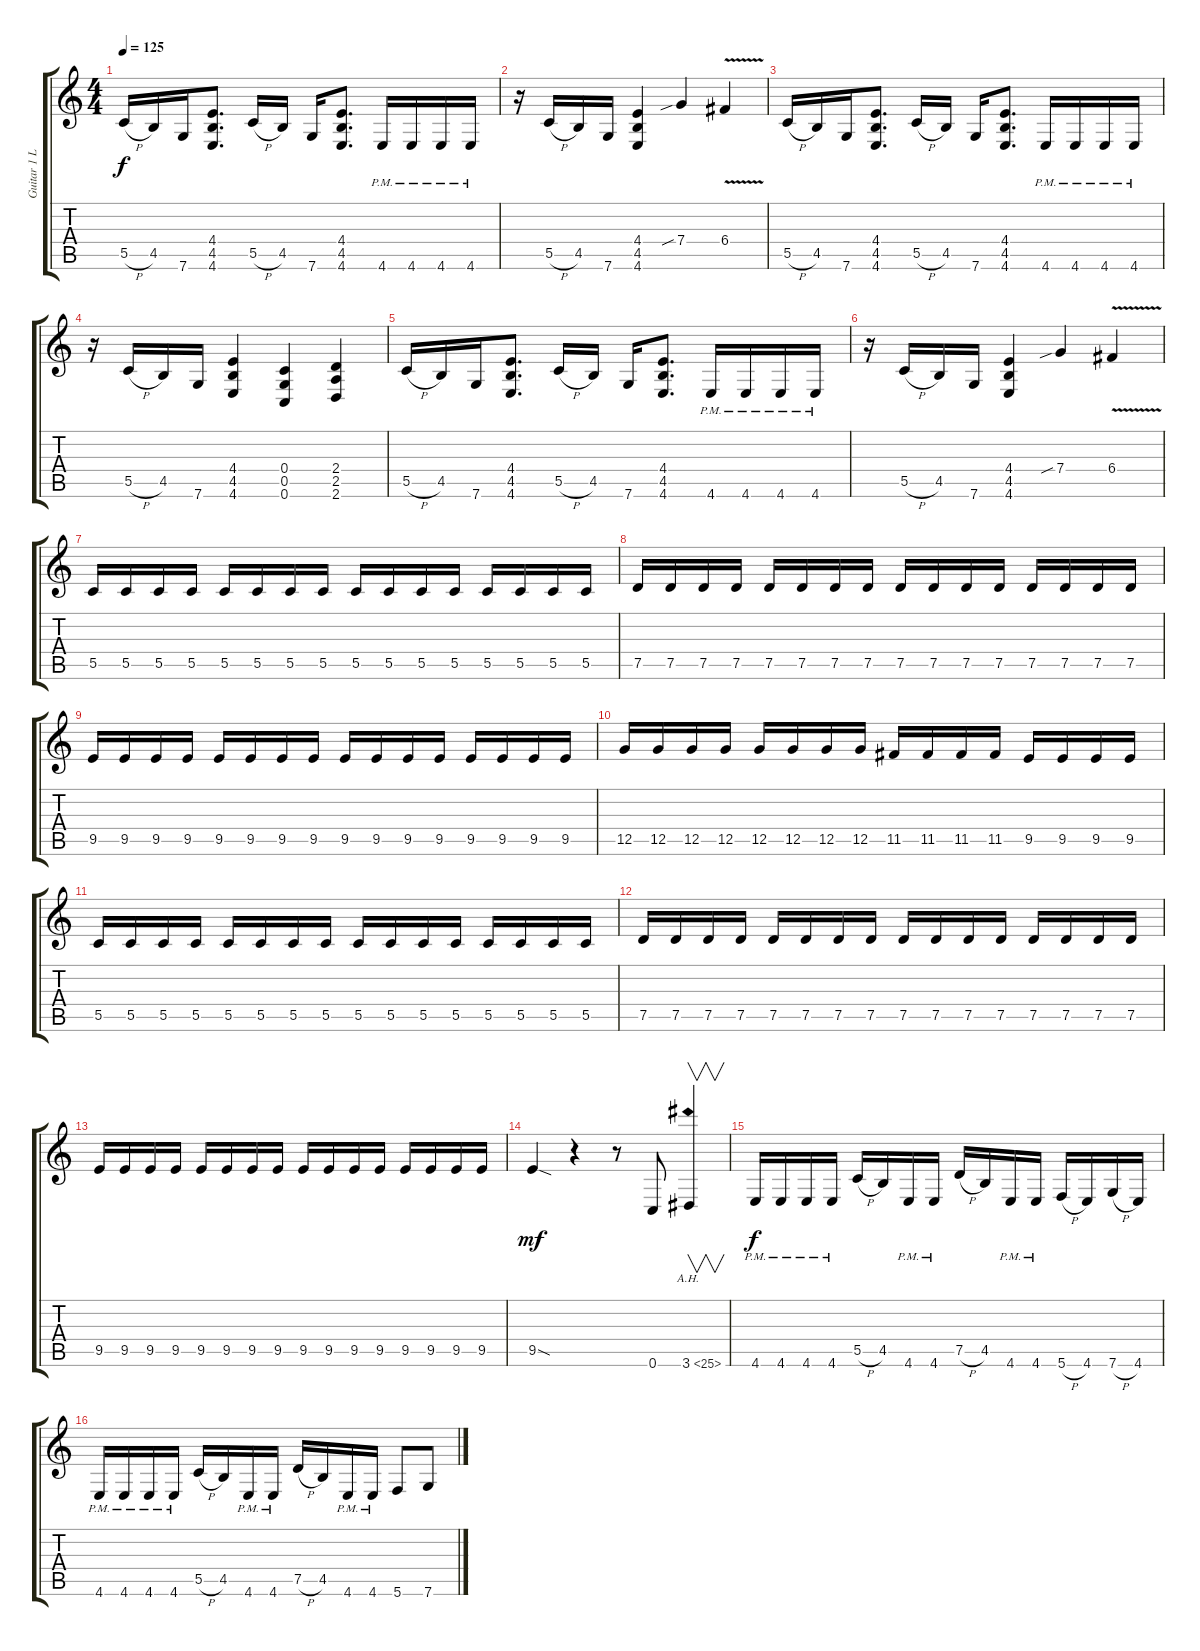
\track ("Guitar 1 Left" "Guitar 1 L") {instrument distortionguitar}
\staff {score tabs}
\tuning (D4 A3 F3 C3 G2 C2) {hide}
\ts (4 4)
\tempo 125
\clef g2
\ks c
5.5{h}.16{dy f} 4.5.16 7.6.16 (4.4 4.5 4.6).8{d} 5.5{h}.16 4.5.16 7.6.16 (4.4 4.5 4.6).8{d} 4.6{pm}.16 4.6{pm}.16 4.6{pm}.16 4.6{pm}.16 |
r.16 5.5{h}.16 4.5.16 7.6.16 (4.4 4.5 4.6).4 7.4{sib}.4 6.4{v}.4 |
5.5{h}.16 4.5.16 7.6.16 (4.4 4.5 4.6).8{d} 5.5{h}.16 4.5.16 7.6.16 (4.4 4.5 4.6).8{d} 4.6{pm}.16 4.6{pm}.16 4.6{pm}.16 4.6{pm}.16 |
r.16 5.5{h}.16 4.5.16 7.6.16 (4.4 4.5 4.6).4 (0.4 0.5 0.6).4 (2.4 2.5 2.6).4 |
5.5{h}.16 4.5.16 7.6.16 (4.4 4.5 4.6).8{d} 5.5{h}.16 4.5.16 7.6.16 (4.4 4.5 4.6).8{d} 4.6{pm}.16 4.6{pm}.16 4.6{pm}.16 4.6{pm}.16 |
r.16 5.5{h}.16 4.5.16 7.6.16 (4.4 4.5 4.6).4 7.4{sib}.4 6.4{v}.4 |
5.5.16 5.5.16 5.5.16 5.5.16 5.5.16 5.5.16 5.5.16 5.5.16 5.5.16 5.5.16 5.5.16 5.5.16 5.5.16 5.5.16 5.5.16 5.5.16 |
7.5.16 7.5.16 7.5.16 7.5.16 7.5.16 7.5.16 7.5.16 7.5.16 7.5.16 7.5.16 7.5.16 7.5.16 7.5.16 7.5.16 7.5.16 7.5.16 |
9.5.16 9.5.16 9.5.16 9.5.16 9.5.16 9.5.16 9.5.16 9.5.16 9.5.16 9.5.16 9.5.16 9.5.16 9.5.16 9.5.16 9.5.16 9.5.16 |
12.5.16 12.5.16 12.5.16 12.5.16 12.5.16 12.5.16 12.5.16 12.5.16 11.5.16 11.5.16 11.5.16 11.5.16 9.5.16 9.5.16 9.5.16 9.5.16 |
5.5.16 5.5.16 5.5.16 5.5.16 5.5.16 5.5.16 5.5.16 5.5.16 5.5.16 5.5.16 5.5.16 5.5.16 5.5.16 5.5.16 5.5.16 5.5.16 |
7.5.16 7.5.16 7.5.16 7.5.16 7.5.16 7.5.16 7.5.16 7.5.16 7.5.16 7.5.16 7.5.16 7.5.16 7.5.16 7.5.16 7.5.16 7.5.16 |
9.5.16 9.5.16 9.5.16 9.5.16 9.5.16 9.5.16 9.5.16 9.5.16 9.5.16 9.5.16 9.5.16 9.5.16 9.5.16 9.5.16 9.5.16 9.5.16 |
9.5{sod}.4{dy mf} r.4 r.8 0.6.8 3.6{ah 22}.4{v} |
4.6{pm}.16{dy f} 4.6{pm}.16 4.6{pm}.16 4.6{pm}.16 5.5{h}.16 4.5.16 4.6{pm}.16 4.6{pm}.16 7.5{h}.16 4.5.16 4.6{pm}.16 4.6{pm}.16 5.6{h}.16 4.6.16 7.6{h}.16 4.6.16 |
4.6{pm}.16 4.6{pm}.16 4.6{pm}.16 4.6{pm}.16 5.5{h}.16 4.5.16 4.6{pm}.16 4.6{pm}.16 7.5{h}.16 4.5.16 4.6{pm}.16 4.6{pm}.16 5.6.8 7.6.8
